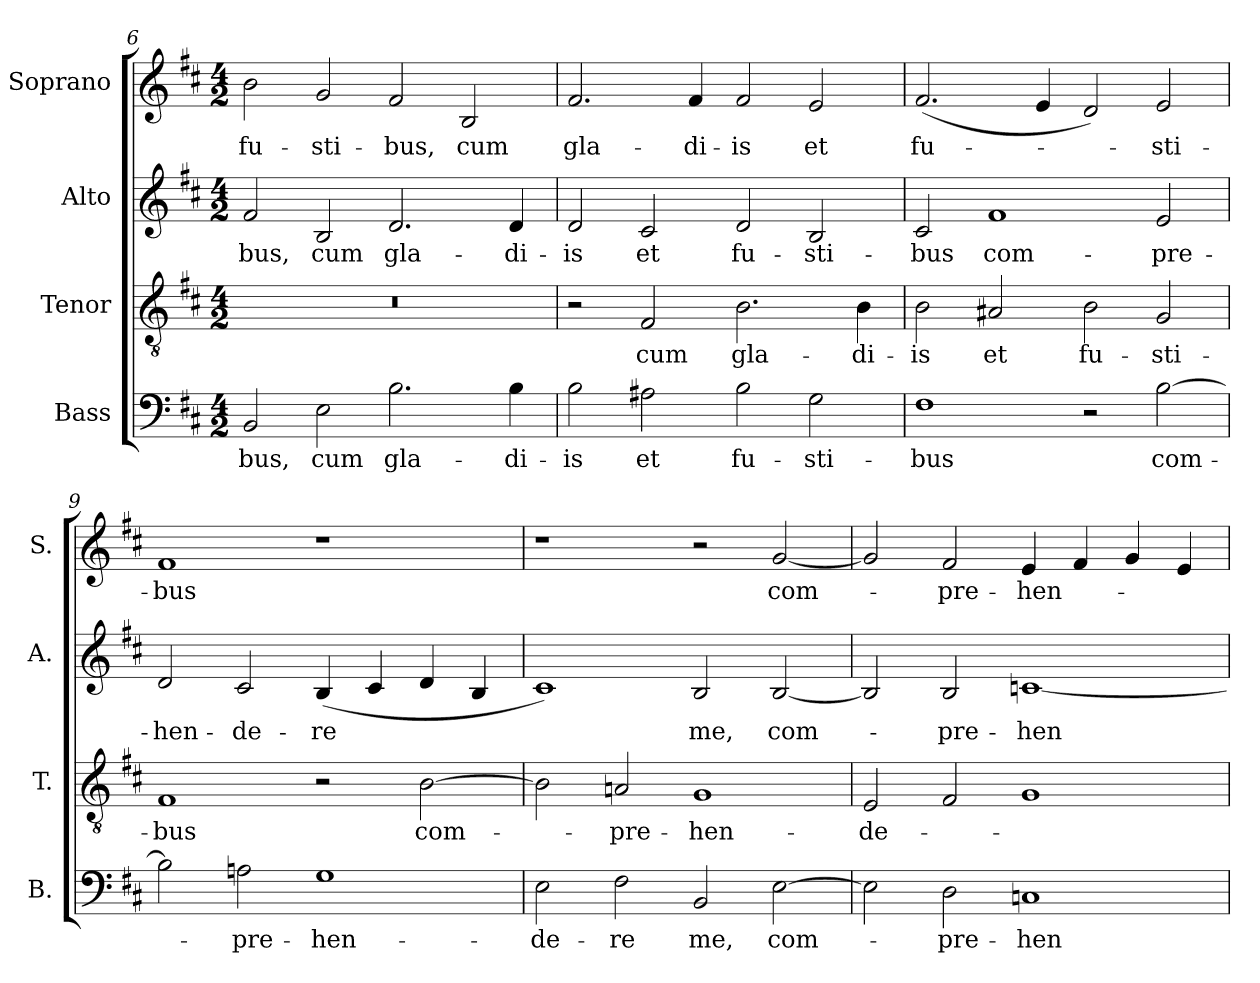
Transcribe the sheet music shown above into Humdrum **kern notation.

**kern	**text	**kern	**text	**kern	**text	**kern	**text
*part4	*part4	*part3	*part3	*part2	*part2	*part1	*part1
*staff4	*staff4	*staff3	*staff3	*staff2	*staff2	*staff1	*staff1
*I"Bass	*	*I"Tenor	*	*I"Alto	*	*I"Soprano	*
*I'B.	*	*I'T.	*	*I'A.	*	*I'S.	*
*clefF4	*	*clefGv2	*	*clefG2	*	*clefG2	*
*	*	*ITrd7c12	*	*	*	*	*
*k[f#c#]	*	*k[f#c#]	*	*k[f#c#]	*	*k[f#c#]	*
*D:	*	*D:	*	*D:	*	*D:	*
*M4/2	*	*M4/2	*	*M4/2	*	*M4/2	*
=6	=6	=6	=6	=6	=6	=6	=6
!	!LO:LY:b:color=#000000	!LO:N:vis=1	!	!	!	!	!
!	!	!	!	!	!LO:LY:b:color=#000000	!	!
!	!	!	!	!	!	!	!LO:LY:b:color=#000000
2BBi/	-bus,	0r	.	2f#i/	-bus,	2bi\	fu-
!	!LO:LY:b:color=#000000	!	!	!	!	!	!
!	!	!	!	!	!LO:LY:b:color=#000000	!	!
!	!	!	!	!	!	!	!LO:LY:b:color=#000000
2Ei\	cum	.	.	2Bi/	cum	2gi/	-sti-
!	!LO:LY:b:color=#000000	!	!	!	!	!	!
!	!	!	!	!	!LO:LY:b:color=#000000	!	!
!	!	!	!	!	!	!	!LO:LY:b:color=#000000
2.Bi\	gla-	.	.	2.di/	gla-	2f#i/	-bus,
!	!	!	!	!	!	!	!LO:LY:b:color=#000000
.	.	.	.	.	.	2Bi/	cum
!	!LO:LY:b:color=#000000	!	!	!	!	!	!
!	!	!	!	!	!LO:LY:b:color=#000000	!	!
4Bi\	-di-	.	.	4di/	-di-	.	.
!!LO:LB:g=z
=7	=7	=7	=7	=7	=7	=7	=7
!	!LO:LY:b:color=#000000	!	!	!	!	!	!
!	!	!	!	!	!LO:LY:b:color=#000000	!	!
!	!	!	!	!	!	!	!LO:LY:b:color=#000000
2Bi\	-is	2r	.	2di/	-is	2.f#i/	gla-
!	!LO:LY:b:color=#000000	!	!	!	!	!	!
!	!	!	!LO:LY:b:color=#000000	!	!	!	!
!	!	!	!	!	!LO:LY:b:color=#000000	!	!
2A#Xi\	et	2FF#i/	cum	2c#i/	et	.	.
!	!	!	!	!	!	!	!LO:LY:b:color=#000000
.	.	.	.	.	.	4f#i/	-di-
!	!LO:LY:b:color=#000000	!	!	!	!	!	!
!	!	!	!LO:LY:b:color=#000000	!	!	!	!
!	!	!	!	!	!LO:LY:b:color=#000000	!	!
!	!	!	!	!	!	!	!LO:LY:b:color=#000000
2Bi\	fu-	2.BBi\	gla-	2di/	fu-	2f#i/	-is
!	!LO:LY:b:color=#000000	!	!	!	!	!	!
!	!	!	!	!	!LO:LY:b:color=#000000	!	!
!	!	!	!	!	!	!	!LO:LY:b:color=#000000
2Gi\	-sti-	.	.	2Bi/	-sti-	2ei/	et
!	!	!	!LO:LY:b:color=#000000	!	!	!	!
.	.	4BBi\	-di-	.	.	.	.
=8	=8	=8	=8	=8	=8	=8	=8
!	!LO:LY:b:color=#000000	!	!	!	!	!	!
!	!	!	!LO:LY:b:color=#000000	!	!	!	!
!	!	!	!	!	!LO:LY:b:color=#000000	!	!
!	!	!	!	!	!	!	!LO:LY:b:color=#000000
1F#i	-bus	2BBi\	-is	2c#i/	-bus	(2.f#i/	fu-
!	!	!	!LO:LY:b:color=#000000	!	!	!	!
!	!	!	!	!	!LO:LY:b:color=#000000	!	!
.	.	2AA#Xi/	et	1f#i	com-	.	.
.	.	.	.	.	.	4ei/	.
!	!	!	!LO:LY:b:color=#000000	!	!	!	!
2r	.	2BBi\	fu-	.	.	2di/)	.
!	!LO:LY:b:color=#000000	!	!	!	!	!	!
!	!	!	!LO:LY:b:color=#000000	!	!	!	!
!	!	!	!	!	!LO:LY:b:color=#000000	!	!
!	!	!	!	!	!	!	!LO:LY:b:color=#000000
[2Bi\	com-	2GGi/	-sti-	2ei/	-pre-	2ei/	-sti-
=9	=9	=9	=9	=9	=9	=9	=9
!	!	!	!LO:LY:b:color=#000000	!	!	!	!
!	!	!	!	!	!LO:LY:b:color=#000000	!	!
!	!	!	!	!	!	!	!LO:LY:b:color=#000000
2Bi\]	.	1FF#i	-bus	2di/	-hen-	1f#i	-bus
!	!LO:LY:b:color=#000000	!	!	!	!	!	!
!	!	!	!	!	!LO:LY:b:color=#000000	!	!
2Ani\	-pre-	.	.	2c#i/	-de-	.	.
!	!LO:LY:b:color=#000000	!	!	!	!	!	!
!	!	!	!	!	!LO:LY:b:color=#000000	!	!
1Gi	-hen-	2r	.	(4Bi/	-re	1r	.
.	.	.	.	4c#i/	.	.	.
!	!	!	!LO:LY:b:color=#000000	!	!	!	!
.	.	[2BBi\	com-	4di/	.	.	.
.	.	.	.	4Bi/	.	.	.
=10	=10	=10	=10	=10	=10	=10	=10
!	!LO:LY:b:color=#000000	!	!	!	!	!	!
2Ei\	-de-	2BBi\]	.	1c#i)	.	1r	.
!	!LO:LY:b:color=#000000	!	!	!	!	!	!
!	!	!	!LO:LY:b:color=#000000	!	!	!	!
2F#i\	-re	2AAni/	-pre-	.	.	.	.
!	!LO:LY:b:color=#000000	!	!	!	!	!	!
!	!	!	!LO:LY:b:color=#000000	!	!	!	!
!	!	!	!	!	!LO:LY:b:color=#000000	!	!
2BBi/	me,	1GGi	-hen-	2Bi/	me,	2r	.
!	!LO:LY:b:color=#000000	!	!	!	!	!	!
!	!	!	!	!	!LO:LY:b:color=#000000	!	!
!	!	!	!	!	!	!	!LO:LY:b:color=#000000
[2Ei\	com-	.	.	[2Bi/	com-	[2gi/	com-
=11	=11	=11	=11	=11	=11	=11	=11
!	!	!	!LO:LY:b:color=#000000	!	!	!	!
2Ei\]	.	2EEi/	-de-	2Bi/]	.	2gi/]	.
!	!LO:LY:b:color=#000000	!	!	!	!	!	!
!	!	!	!	!	!LO:LY:b:color=#000000	!	!
!	!	!	!	!	!	!	!LO:LY:b:color=#000000
2Di\	-pre-	2FF#i/	.	2Bi/	-pre-	2f#i/	-pre-
!	!LO:LY:b:color=#000000	!	!	!	!	!	!
!	!	!	!	!	!LO:LY:b:color=#000000	!	!
!	!	!	!	!	!	!	!LO:LY:b:color=#000000
1Cni	-hen-	1GGi	.	[1cni	-hen-	4ei/	-hen-
.	.	.	.	.	.	4f#i/	.
.	.	.	.	.	.	4gi/	.
.	.	.	.	.	.	4ei/	.
=	=	=	=	=	=	=	=
*-	*-	*-	*-	*-	*-	*-	*-
